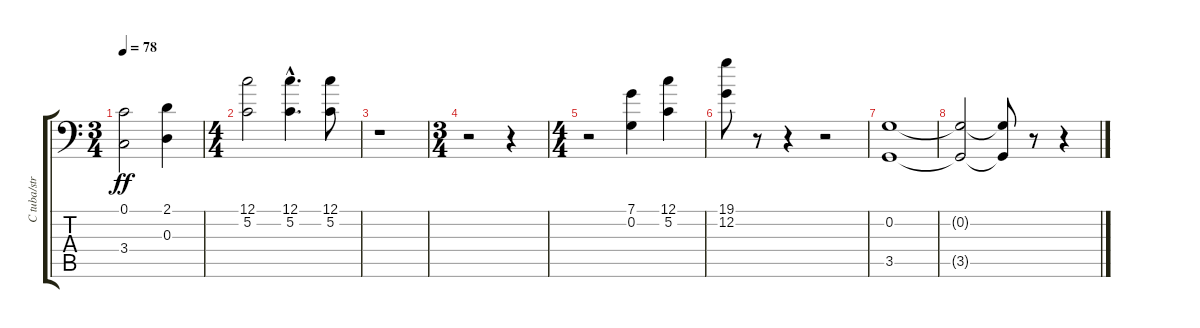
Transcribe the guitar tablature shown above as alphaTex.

\track ("C tuba/string bass" "C tuba/str") {instrument electricbassfinger}
\staff {score tabs}
\tuning (C3 G2 D2 A1 E1 B0) {hide}
\ts (3 4)
\tempo 78
\clef f4
\ks c
(0.1 3.4).2{dy ff} (2.1 0.3).4 |
\ts (4 4)
(12.1 5.2).2 (12.1{hac} 5.2{hac}).4{d} (12.1 5.2).8 |
r.1 |
\ts (3 4)
r.2 r.4 |
\ts (4 4)
r.2 (7.1 0.2).4 (12.1 5.2).4 |
(19.1 12.2).8 r.8 r.4 r.2 |
(0.2 3.5).1 |
(0.2{t} 3.5{t}).2 (0.2{t} 3.5{t}).8 r.8 r.4
